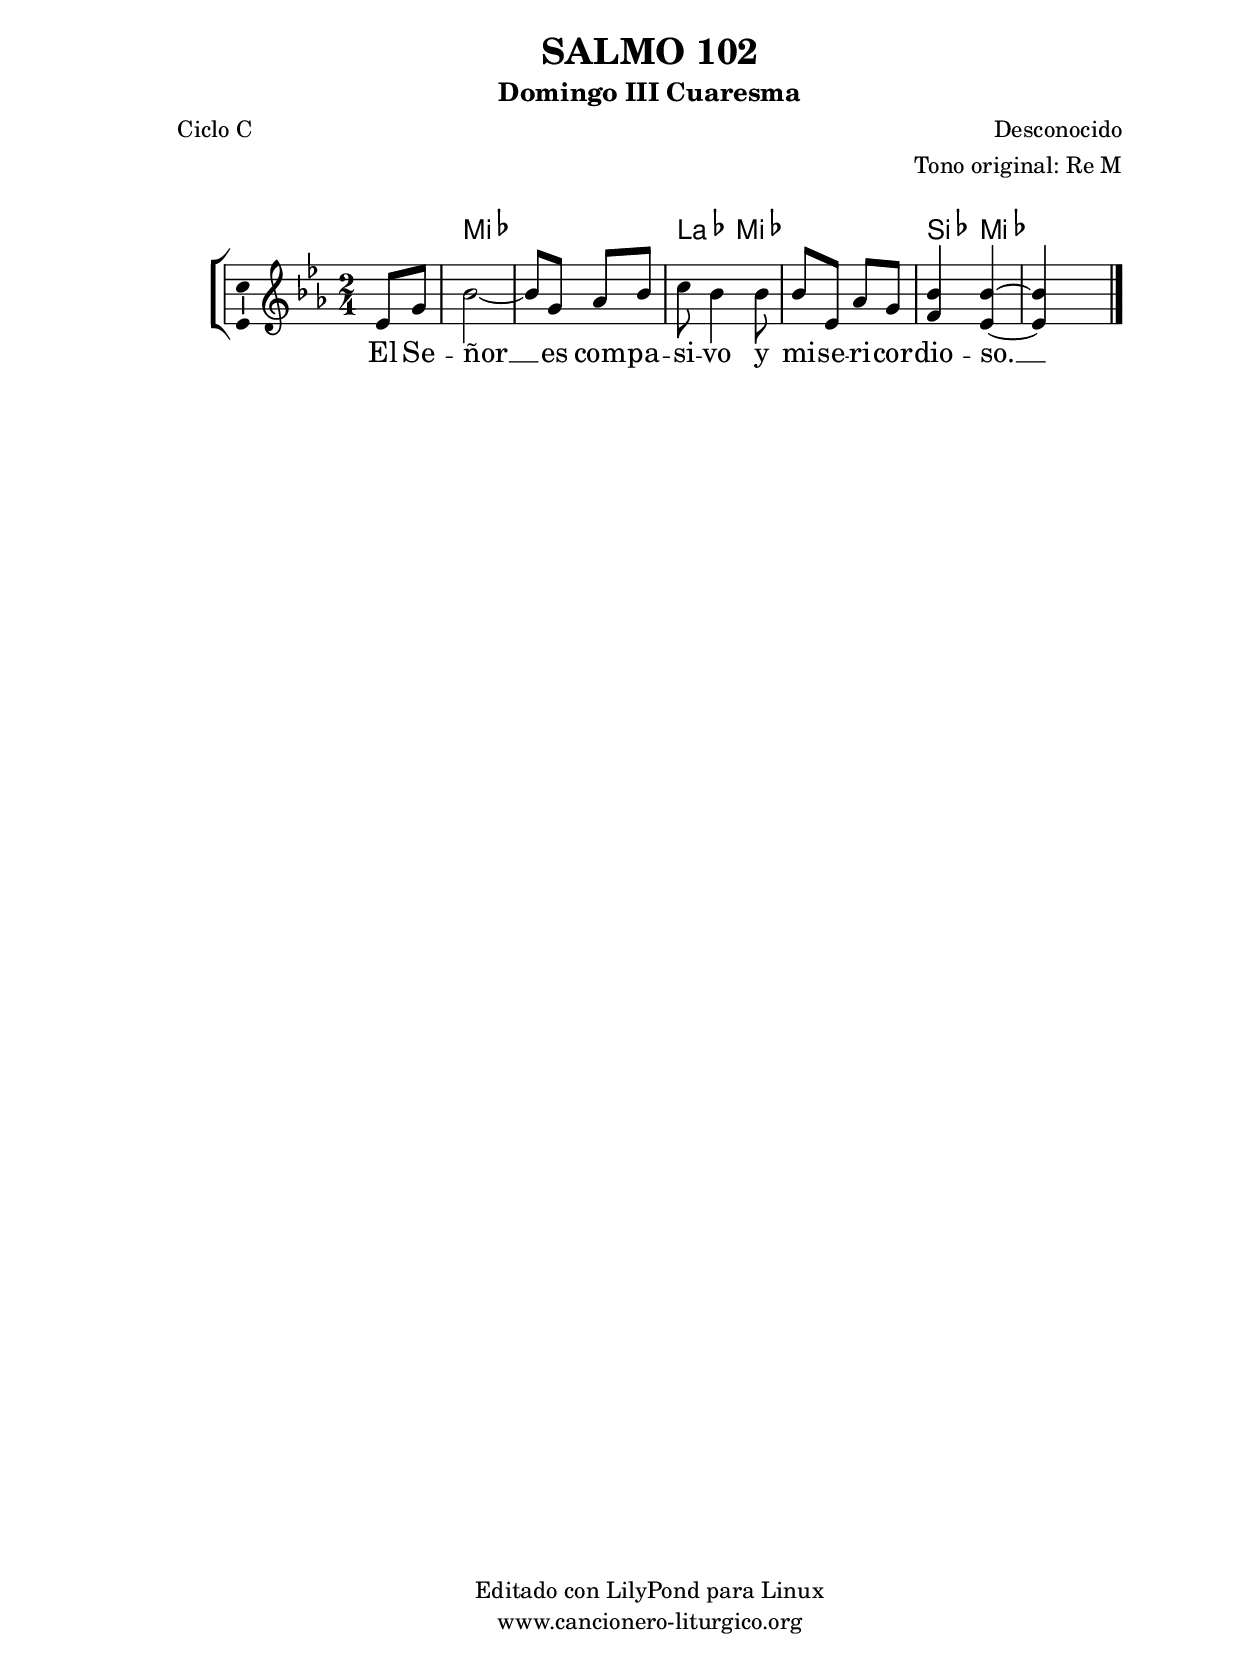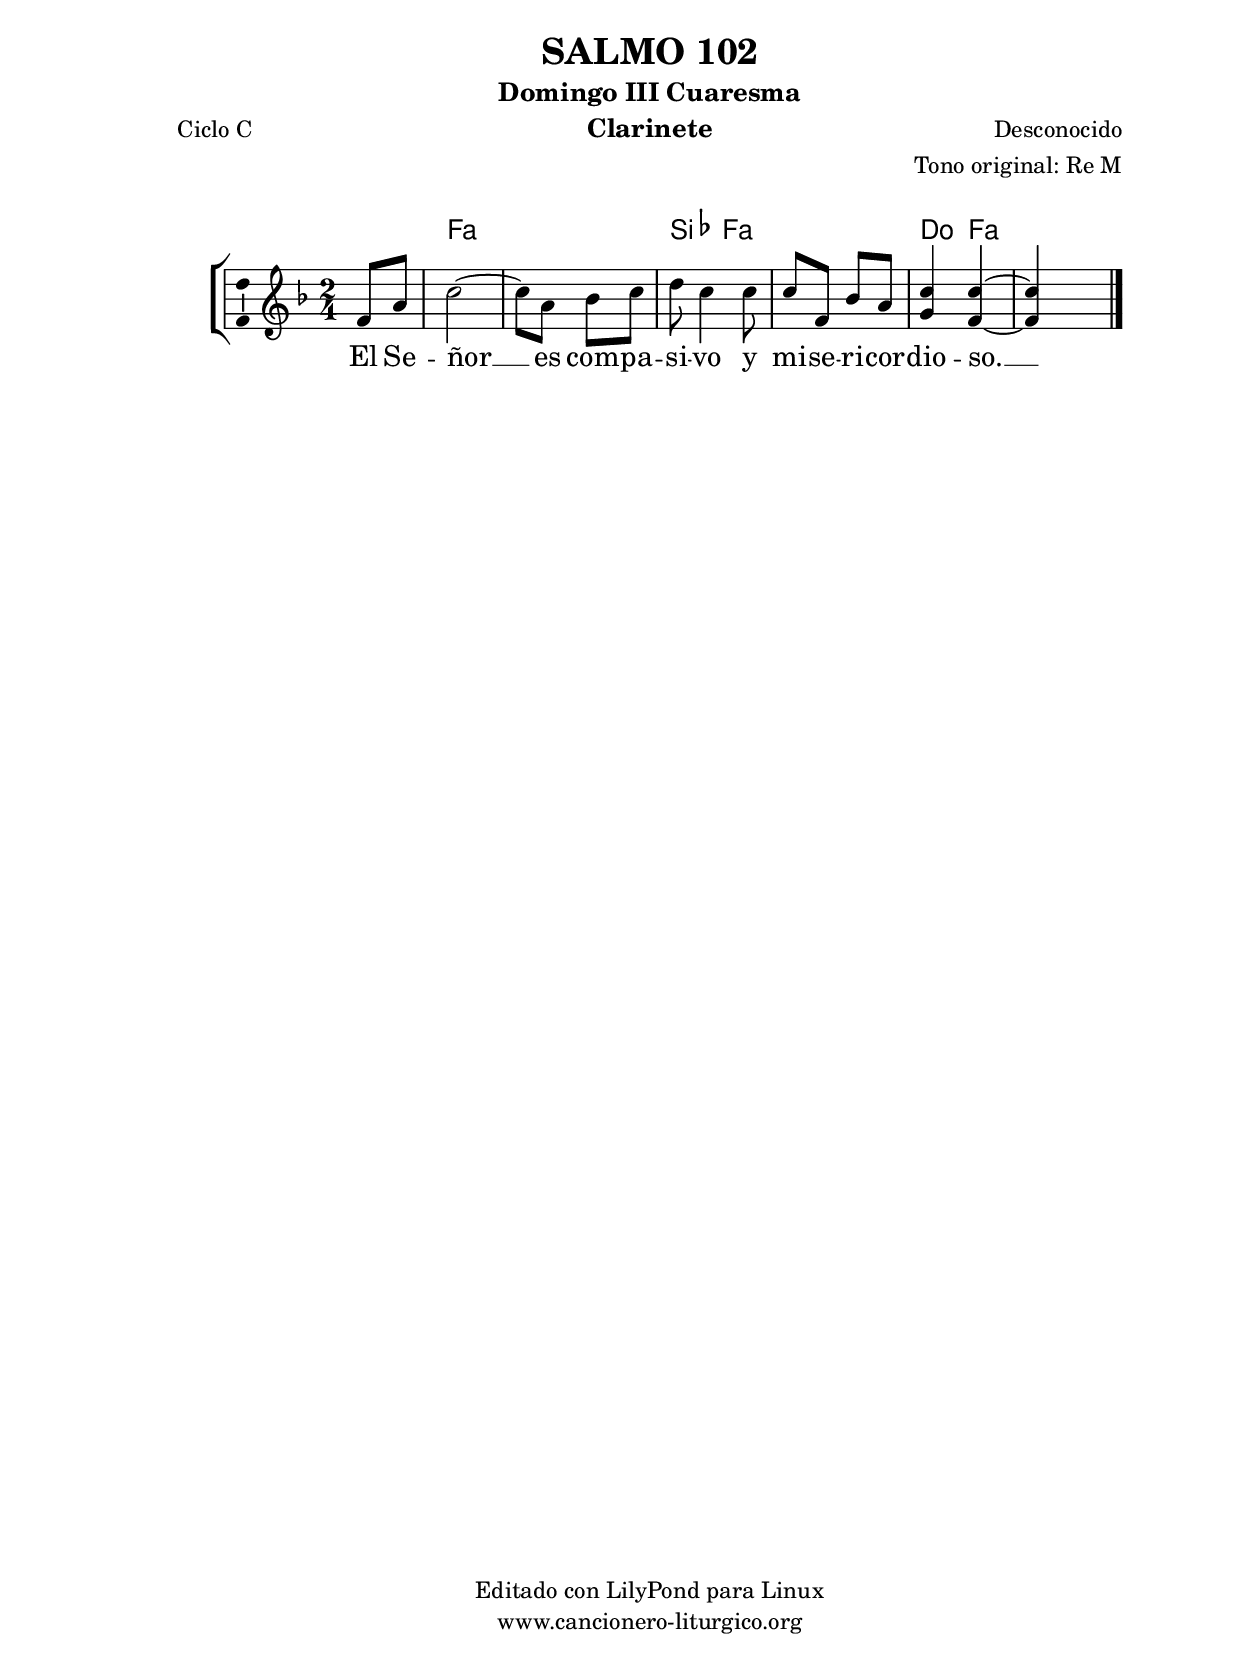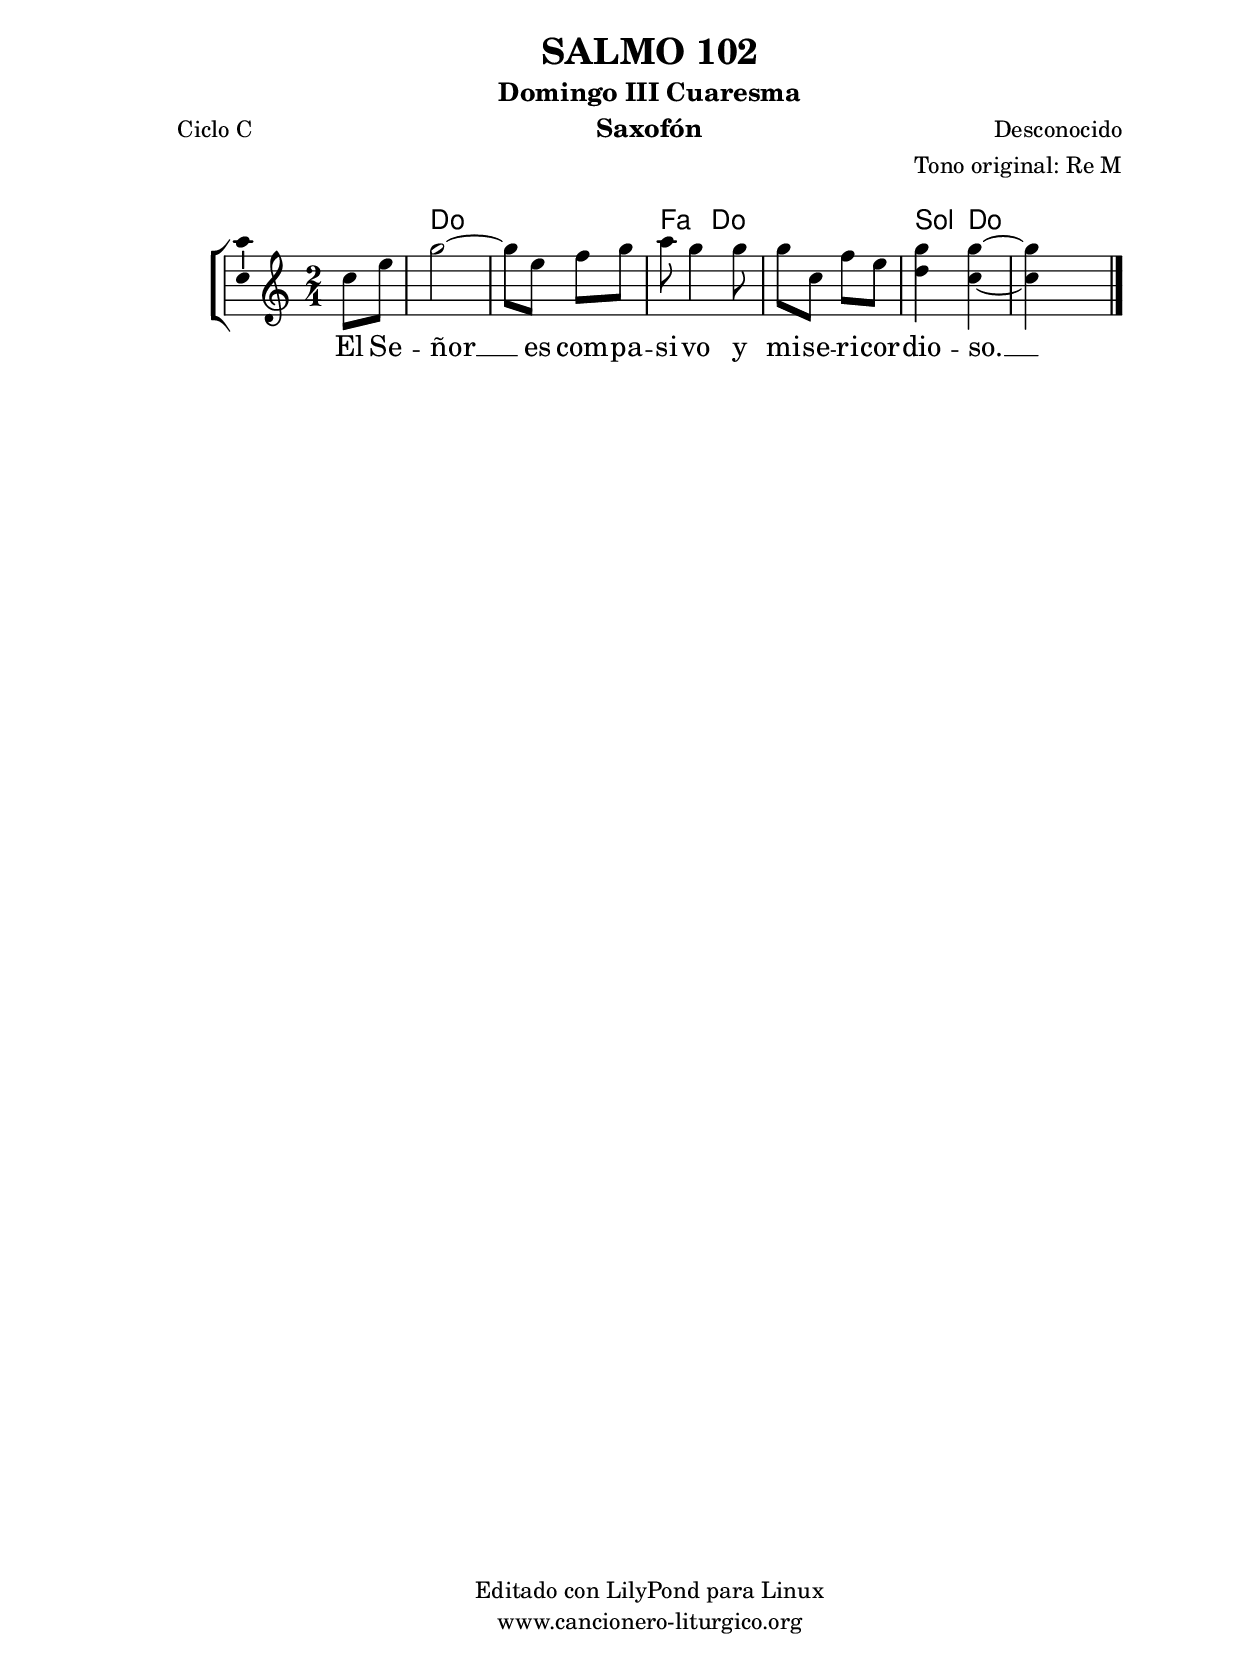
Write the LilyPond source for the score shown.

%
%para convertir .midi en .wav:
%timidity filename.midi -Ow -o finename.wav
%
%
%Para convertir de .wav a .mp3:
%lame -h -m j filename.wav
%
%
%para escuchar el midi:
%timidity nombrefichero.midi
%


%versión de lilypond para la que se ha escrito esta partitura:
\version "2.16.0"

	%Tamaño papel
	#(set-default-paper-size "a4")
	%Tamaño partitura
	#(set-global-staff-size 20)
	%No responde al pulsar sobre una nota
	#(ly:set-option 'point-and-click #f)

%parámetros del encabezamiento:
\header {
	title = "SALMO 102"
	subtitle = "Domingo III Cuaresma"
	composer = "Desconocido"
	poet = "Ciclo C"
	meter = ""
	arranger = "Tono original: Re M"
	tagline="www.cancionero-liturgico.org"
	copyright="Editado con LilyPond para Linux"
	tiempo = "Cuaresma"
	usos = "Salmo"
	letra = "El Señor es compasivo y misericordioso."
	}

%parámetros asociados al papel:
\paper  {
	oddHeaderMarkup = \markup {\fill-line { \on-the-fly #not-first-page \fromproperty #'header:title \on-the-fly #not-first-page \fromproperty #'header:composer }}
	evenHeaderMarkup = \markup {\fill-line { \fromproperty #'header:composer \fromproperty #'header:title }}
	#(set-paper-size "a4")
	print-page-number = ##f
	first-page-number = 1
	print-first-page-number = ##f
%	head-separation = 3.0 \cm
	top-margin = 2.0 \cm
	bottom-margin = 0.5\cm
%%%	bottom-margin = -1.0\cm
	left-margin = 3.0 \cm
	line-width = 16.0 \cm 
	indent = 8\mm
	interscoreline = 2.\mm
	between-system-space = 15\mm
%	para que las partituras no llenen la hoja:
	ragged-bottom = ##t
%	idem para la última hoja:
	ragged-last-bottom = ##f
%	para que las partituras llenen el ancho del papel:
	ragged-last = ##f
	after-title-space = 2.5 \cm
%page-count=1
%system-count=8

	%Flexible Vertical Spacing
%	markup-markup-spacing =
%	#'((basic-distance . 15) (minimum-distance . 15) (padding . 3))
	markup-system-spacing =
	#'((basic-distance . 15) (minimum-distance . 15) (padding . 3))
	system-system-spacing =
	#'((basic-distance . 15) (minimum-distance . 15) (padding . 3))
	score-system-spacing =
	#'((basic-distance . 15) (minimum-distance . 15) (padding . 5))
%	top-system-spacing = % header
%	#'((basic-distance . 8) (minimum-distance . 0) (padding . 3))
%	top-markup-spacing =
%	#'((basic-distance . 20) (minimum-distance . 20) (padding . 3))
	last-bottom-spacing = % footer
	#'((basic-distance . 5) (minimum-distance . 5) (padding . 3))
%	score-markup-spacing =
%	#'((basic-distance . 16) (minimum-distance . 13) (padding . 3))

	}


%parámetros que afectan a toda la partitura:
global =  {
	%clave de sol (G):
	\clef G
	%armadura:
	\transpose d ees
	\key d \major
	\tempo 4=100
	\set Score.tempoHideNote = ##t
	}


acordes = {
	\italianChords
	\chordmode {
	\transpose d ees
{

s4
d2 s g4 d s2 a4 d s2

	}
	}
}

melodia = 
	\transpose d ees
{
	\relative c'{
	\time 2/4

\partial4 d8 fis
a2~
a8 fis g a
b8 a4 a8
a8 d, g fis
<a e>4 <a d,>~
<a d,>4 s4

	\bar "|."
	}
	}


texto = \lyricmode {
El Se -- ñor __ es com -- pa -- si -- vo
y mi -- se -- ri -- cor -- dio -- so. __
	}


acordesStaff = \context ChordNames = acordesStaff <<
	\set chordChanges = ##t
	\acordes
	>>


vozStaff = \context Voice = vozStaff
\with {\consists "Ambitus_engraver"}
<<
%	\set Staff.instrumentName = ""
%	\set Staff.shortInstrumentName = ""
%	\set Staff.midiInstrument = #"clarinet"
%	\set Staff.midiInstrument = #"cello"
%	\set Staff.midiInstrument = #"flute"
	\set Staff.midiInstrument = #"electric guitar (jazz)"
%	\set Staff.midiInstrument = #"english horn"
%	\set Staff.midiInstrument = #"violin"
%	\set Staff.midiInstrument = #"glockenspiel"
	\set Staff.midiMinimumVolume = #0.7
	\set Staff.midiMaximumVolume = #0.9
	\global
	\melodia
	>>


textoStaff = \context Lyrics = textoStaff <<
	\lyricsto vozStaff \texto
	>>

\book {
	\score {
		\context ChoirStaff {
			\override StaffGroup.SystemStartBracket #'collapse-height = #1
			\override Score.SystemStartBar #'collapse-height = #1
			<<
			\acordesStaff
			\vozStaff
			\textoStaff
			>>
			}
		\layout {
	    		\context {
				\Lyrics
				\override LyricText #'font-size = #2
				}
	   		 \context {
				\Score
				%fontSize = #3
				\override StaffSymbol #'staff-space = #(magstep +3)
				%\override Beam #'thickness = #0.55
				%\override SpacingSpanner #'spacing-increment = #1.0
				%\override Slur #'height-limit = #1.5
				}
			}
		}
	\score {
		\unfoldRepeats
		\context ChoirStaff {
			<<
			\acordesStaff
			\vozStaff
			>>
			}
		\midi {
	  		\context {
	  			\Score
				tempoWholesPerMinute = #(ly:make-moment 70 4)
				}
			}
		}
	}

%Partitura para clarinete
#(define output-suffix "C")
\book {
	\header{
		instrument = "Clarinete"
		}
	\score {
		\context ChoirStaff {
			\override StaffGroup.SystemStartBracket #'collapse-height = #1
			\override Score.SystemStartBar #'collapse-height = #1
\transpose c d
			<<
			\acordesStaff
			\vozStaff
			\textoStaff
			>>
			}
		\layout {
	    		\context {
				\Lyrics
				\override LyricText #'font-size = #2
				}
	   		 \context {
				\Score
				%fontSize = #3
				\override StaffSymbol #'staff-space = #(magstep +3)
				%\override Beam #'thickness = #0.55
				%\override SpacingSpanner #'spacing-increment = #1.0
				%\override Slur #'height-limit = #1.5
				}
			}
		}
	}

%Partitura para saxofón
#(define output-suffix "S")
\book {
	\header{
		instrument = "Saxofón"
		}
	\score {
		\context ChoirStaff {
			\override StaffGroup.SystemStartBracket #'collapse-height = #1
			\override Score.SystemStartBar #'collapse-height = #1
\transpose c a
			<<
			\acordesStaff
			\vozStaff
			\textoStaff
			>>
			}
		\layout {
	    		\context {
				\Lyrics
				\override LyricText #'font-size = #2
				}
	   		 \context {
				\Score
				%fontSize = #3
				\override StaffSymbol #'staff-space = #(magstep +3)
				%\override Beam #'thickness = #0.55
				%\override SpacingSpanner #'spacing-increment = #1.0
				%\override Slur #'height-limit = #1.5
				}
			}
		}
	}

